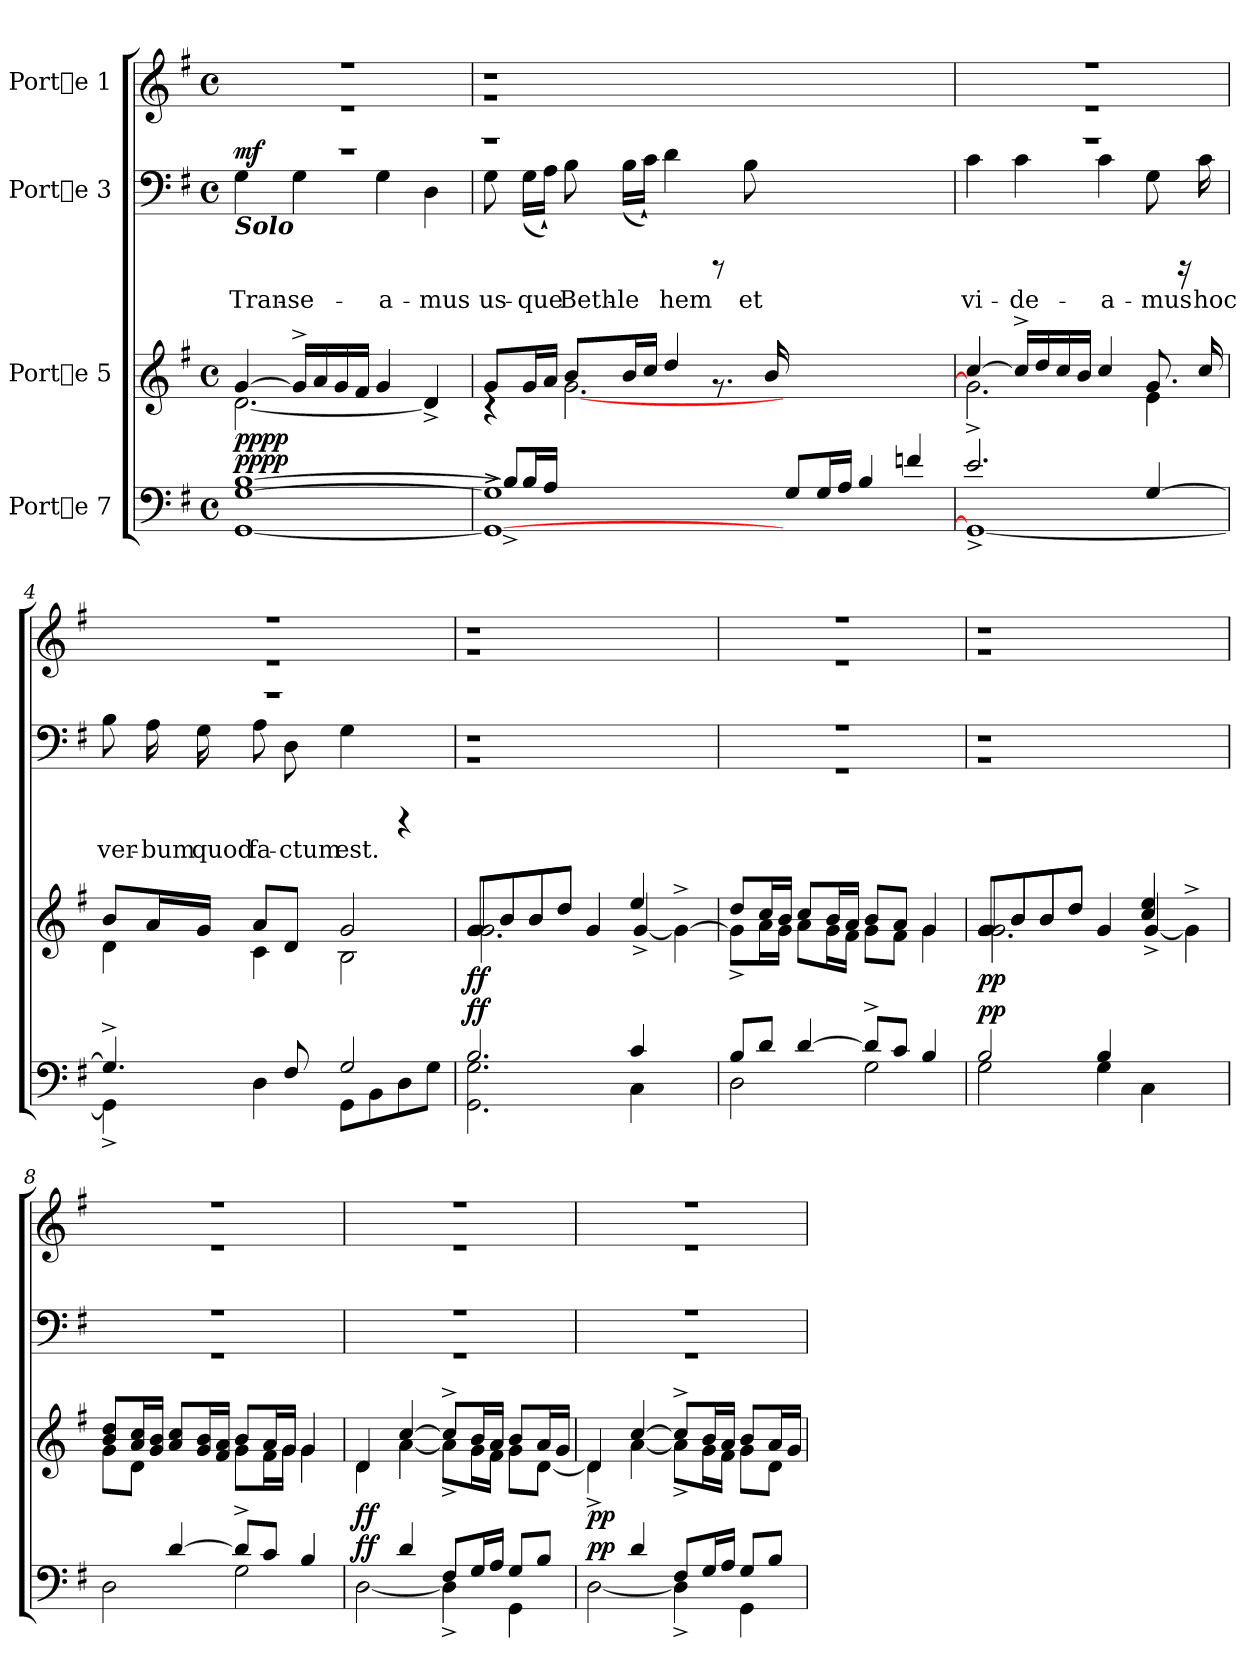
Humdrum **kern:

**kern	**dynam	**kern	**dynam	**kern	**text	**dynam	**kern
*part4	*part4	*part3	*part3	*part2	*part2	*part2	*part1
*staff4	*staff4	*staff3	*staff3	*staff2	*staff2	*staff2	*staff1
*I"Porte 7	*	*I"Porte 5	*	*I"Porte 3	*	*	*I"Porte 1
!!LO:PB:g=z
*stria5	*	*stria5	*	*stria5	*	*	*stria5
*clefF4	*	*clefG2	*	*clefF4	*	*	*clefG2
*k[f#]	*	*k[f#]	*	*k[f#]	*	*	*k[f#]
*G:	*	*G:	*	*G:	*	*	*G:
*M4/4	*	*M4/4	*	*M4/4	*	*	*M4/4
*met(c)	*	*met(c)	*	*met(c)	*	*	*met(c)
*MM85	*	*MM85	*	*MM85	*	*	*MM85
=1	=1	=1	=1	=1	=1	=1	=1
*^	*	*^	*	*^	*	*	*
!	!	!	!	!	!	!	!	!	!	!LO:TX:a:t=Andante quasi Larghetto
!	!	!	!	!	!	!LO:TX:b:Bi:t=Solo	!	!	!	!
!	!	!LO:DY:a	!	!	!	!	!	!LO:LY:b	!	!
*	*	*	*	*	*	*	*	*	*	*^
!	!	!LO:DY:n=1:b	!	!	!LO:DY:b	!	!	!	!	!	!
!	!	!	!	!	!LO:DY:n=1:b	!	!	!	!LO:DY:a	!	!
[<1B [<1G	[>1GG	pp pp	[<4g/	[>2.d\	pp pp	1r	4G\	Tran-	mf	1r	1r
!	!	!	!	!	!	!	!	!LO:LY:b	!	!	!
.	.	.	16g^</L]	.	.	.	4G\	-se-	.	.	.
.	.	.	16a/	.	.	.	.	.	.	.	.
.	.	.	16g/	.	.	.	.	.	.	.	.
.	.	.	16f#/J	.	.	.	.	.	.	.	.
!	!	!	!	!	!	!	!	!LO:LY:b	!	!	!
.	.	.	4g/	.	.	.	4G\	-a-	.	.	.
!	!	!	!	!	!	!	!	!LO:LY:b	!	!	!
.	.	.	4d/	4d^</]	.	.	4D\	-mus	.	.	.
=2	=2	=2	=2	=2	=2	=2	=2	=2	=2	=2	=2
*	*^	*	*	*	*	*	*	*	*	*	*
!	!	!	!	!	!	!	!	!	!LO:LY:b	!	!	!
1G^>]	8B^</L]	1GG^>_>	.	8g/L	4rB	.	1r	8G\	us-	.	1r	1r
!	!	!	!	!	!	!	!	!	!LO:LY:b	!	!	!
.	16B/	.	.	16g/	.	.	.	(>16G\L	-que	.	.	.
!	!	!	!	!	!	!	!	!	!LO:LY:b	!	!	!
.	16A/J	.	.	16a/J	.	.	.	16A`>\J)	.	.	.	.
!	!	!	!	!	!	!	!	!	!LO:LY:b	!	!	!
.	1.ryy	.	.	8b/L	[>2.g\	.	.	8B\	Beth-	.	.	.
!	!	!	!	!	!	!	!	!	!LO:LY:b	!	!	!
.	.	.	.	16b/	.	.	.	(>16B\L	-le-	.	.	.
!	!	!	!	!	!	!	!	!	!LO:LY:b	!	!	!
.	.	.	.	16cc/J	.	.	.	16c`>\J)	-	.	.	.
!	!	!	!	!	!	!	!	!	!LO:LY:b	!	!	!
.	.	.	.	4dd/	.	.	.	4d\	hem	.	.	.
.	.	.	.	8.rf	.	.	.	8rCCC	.	.	.	.
!	!	!	!	!	!	!	!	!	!LO:LY:b	!	!	!
.	.	.	.	.	.	.	.	8B\	et	.	.	.
.	.	.	.	16b/	.	.	.	.	.	.	.	.
8G/L	.	2.ryy	.	2.ryy	2.ryy	.	2.ryy	2.ryy	.	.	2.ryy	2.ryy
16G/	.	.	.	.	.	.	.	.	.	.	.	.
16A/J	.	.	.	.	.	.	.	.	.	.	.	.
4B/	.	.	.	.	.	.	.	.	.	.	.	.
4fn/	.	.	.	.	.	.	.	.	.	.	.	.
*	*v	*v	*	*	*	*	*	*	*	*	*	*
=3	=3	=3	=3	=3	=3	=3	=3	=3	=3	=3	=3
!	!	!	!	!	!	!	!	!LO:LY:b	!	!	!
2.e/	1GG^>_>	.	[<4cc/	2.g^>\]	.	1r	4c\	vi-	.	1r	1r
!	!	!	!	!	!	!	!	!LO:LY:b	!	!	!
.	.	.	16cc^</L]	.	.	.	4c\	-de-	.	.	.
.	.	.	16dd/	.	.	.	.	.	.	.	.
.	.	.	16cc/	.	.	.	.	.	.	.	.
.	.	.	16b/J	.	.	.	.	.	.	.	.
!	!	!	!	!	!	!	!	!LO:LY:b	!	!	!
.	.	.	4cc/	.	.	.	4c\	-a-	.	.	.
!	!	!	!	!	!	!	!	!LO:LY:b	!	!	!
[<4G/	.	.	8.g/	4e\	.	.	8G\	-mus	.	.	.
.	.	.	.	.	.	.	16rCCC	.	.	.	.
!	!	!	!	!	!	!	!	!LO:LY:b	!	!	!
.	.	.	16cc/	.	.	.	16c\	hoc	.	.	.
!!LO:LB:g=z	!!
=4	=4	=4	=4	=4	=4	=4	=4	=4	=4	=4	=4
!	!	!	!	!	!	!	!	!LO:LY:b	!	!	!
4.G^</]	4GG^>\]	.	8b/L	4d\	.	1r	8B\	ver-	.	1r	1r
!	!	!	!	!	!	!	!	!LO:LY:b	!	!	!
.	.	.	16a/	.	.	.	16A\	-bum	.	.	.
!	!	!	!	!	!	!	!	!LO:LY:b	!	!	!
.	.	.	16g/J	.	.	.	16G\	quod	.	.	.
!	!	!	!	!	!	!	!	!LO:LY:b	!	!	!
.	4D\	.	8a/L	4c\	.	.	8A\	fa-	.	.	.
!	!	!	!	!	!	!	!	!LO:LY:b	!	!	!
8F#/	.	.	8d/J	.	.	.	8D\	-ctum	.	.	.
!	!	!	!	!	!	!	!	!LO:LY:b	!	!	!
2G/	8GG\L	.	2g/	2B\	.	.	4G\	est.	.	.	.
.	8BB\	.	.	.	.	.	.	.	.	.	.
.	8D\	.	.	.	.	.	4rCCC	.	.	.	.
.	8G\J	.	.	.	.	.	.	.	.	.	.
=5	=5	=5	=5	=5	=5	=5	=5	=5	=5	=5	=5
*	*	*	*	*^	*	*	*	*	*	*	*
!	!	!LO:DY:a	!	!	!	!	!	!	!	!	!	!
!	!	!LO:DY:n=1:b	!	!	!	!LO:DY:b	!	!	!	!	!	!
!	!	!	!	!	!	!LO:DY:n=1:b	!	!	!	!	!	!
2.B/	2.G\ 2.GG\	f f	8g/L	(>2.g\	8g/L)	f f	1r	1r	.	.	1r	1r
.	.	.	8b/	.	8b/	.	.	.	.	.	.	.
.	.	.	8b/	.	8b/	.	.	.	.	.	.	.
.	.	.	8dd/J	.	8dd/J	.	.	.	.	.	.	.
.	.	.	4g/	.	2.ryy	.	.	.	.	.	.	.
4c/	4C\	.	4ee/	[<4g^</	.	.	.	.	.	.	.	.
4ryy	4ryy	.	4ryy	4g^>\_>	.	.	4ryy	4ryy	.	.	4ryy	4ryy
*	*	*	*	*v	*v	*	*	*	*	*	*	*
=6	=6	=6	=6	=6	=6	=6	=6	=6	=6	=6	=6
8B/L	2D\	.	8dd/L	8g^>\L]	.	1r	1r	.	.	1r	1r
8d/J	.	.	16cc/	16a\	.	.	.	.	.	.	.
.	.	.	16b/J	16g\J	.	.	.	.	.	.	.
[<4d/	.	.	8cc/L	8a\L	.	.	.	.	.	.	.
.	.	.	16b/	16g\	.	.	.	.	.	.	.
.	.	.	16a/J	16f#\J	.	.	.	.	.	.	.
8d^</L]	2G\	.	8b/L	8g\L	.	.	.	.	.	.	.
8c/J	.	.	8a/J	8f#\J	.	.	.	.	.	.	.
4B/	.	.	4g/	4g\	.	.	.	.	.	.	.
=7	=7	=7	=7	=7	=7	=7	=7	=7	=7	=7	=7
*	*	*	*	*^	*	*	*	*	*	*	*
!	!	!LO:DY:a	!	!	!	!	!	!	!	!	!	!
!	!	!LO:DY:n=1:b	!	!	!	!LO:DY:b	!	!	!	!	!	!
!	!	!	!	!	!	!LO:DY:n=1:b	!	!	!	!	!	!
2B/	2G\	p p	8g/L	(>2.g\	8g/L)	p p	1r	1r	.	.	1r	1r
.	.	.	8b/	.	8b/	.	.	.	.	.	.	.
.	.	.	8b/	.	8b/	.	.	.	.	.	.	.
.	.	.	8dd/J	.	8dd/J	.	.	.	.	.	.	.
4B/	4G\	.	4g/	.	2.ryy	.	.	.	.	.	.	.
4ryy	4C\	.	4ee/ 4cc/	[<4g^</	.	.	.	.	.	.	.	.
4ryy	4ryy	.	4ryy	4g^>\]	.	.	4ryy	4ryy	.	.	4ryy	4ryy
*	*	*	*	*v	*v	*	*	*	*	*	*	*
=8	=8	=8	=8	=8	=8	=8	=8	=8	=8	=8	=8
4ryy	2D\	.	8dd/ 8b/L	8g\L	.	1r	1r	.	.	1r	1r
.	.	.	16cc/ 16a/	8d\J	.	.	.	.	.	.	.
.	.	.	16b/ 16g/J	.	.	.	.	.	.	.	.
[<4d/	.	.	8cc/ 8a/L	4ryy	.	.	.	.	.	.	.
.	.	.	16b/ 16g/	.	.	.	.	.	.	.	.
.	.	.	16a/ 16f#/J	.	.	.	.	.	.	.	.
8d^</L]	2G\	.	8b/L	8g\L	.	.	.	.	.	.	.
8c/J	.	.	16a/	16f#\	.	.	.	.	.	.	.
.	.	.	16g/J	16g\J	.	.	.	.	.	.	.
4B/	.	.	4g/	4g\	.	.	.	.	.	.	.
!!LO:LB:g=z	!!
=9	=9	=9	=9	=9	=9	=9	=9	=9	=9	=9	=9
!	!	!LO:DY:a	!	!	!	!	!	!	!	!	!
!	!	!LO:DY:n=1:b	!	!	!LO:DY:b	!	!	!	!	!	!
!	!	!	!	!	!LO:DY:n=1:b	!	!	!	!	!	!
4ryy	[>2D\	f f	4d/	4d\	f f	1r	1r	.	.	1r	1r
4d/	.	.	[<4cc/	[>4a\	.	.	.	.	.	.	.
8F#/L	4D^>\]	.	8cc^</L]	8a^>\L]	.	.	.	.	.	.	.
16G/	.	.	16b/	16g\	.	.	.	.	.	.	.
16A/J	.	.	16a/J	16f#\J	.	.	.	.	.	.	.
8G/L	4GG\	.	8b/L	8g\L	.	.	.	.	.	.	.
8B/J	.	.	16a/	[>8d\J	.	.	.	.	.	.	.
.	.	.	16g/J	.	.	.	.	.	.	.	.
=10	=10	=10	=10	=10	=10	=10	=10	=10	=10	=10	=10
!	!	!LO:DY:a	!	!	!	!	!	!	!	!	!
!	!	!LO:DY:n=1:b	!	!	!LO:DY:b	!	!	!	!	!	!
!	!	!	!	!	!LO:DY:n=1:b	!	!	!	!	!	!
4ryy	[>2D\	p p	4d/	4d^>\]	p p	1r	1r	.	.	1r	1r
4d/	.	.	[<4cc/	[>4a\	.	.	.	.	.	.	.
8F#/L	4D^>\]	.	8cc^</L]	8a^>\L]	.	.	.	.	.	.	.
16G/	.	.	16b/	16g\	.	.	.	.	.	.	.
16A/J	.	.	16a/J	16f#\J	.	.	.	.	.	.	.
8G/L	4GG\	.	8b/L	8g\L	.	.	.	.	.	.	.
8B/J	.	.	16a/	8d\J	.	.	.	.	.	.	.
.	.	.	16g/J	.	.	.	.	.	.	.	.
*v	*v	*	*	*	*	*v	*v	*	*	*v	*v
*	*	*v	*v	*	*	*	*	*
=	=	=	=	=	=	=	=
*-	*-	*-	*-	*-	*-	*-	*-
